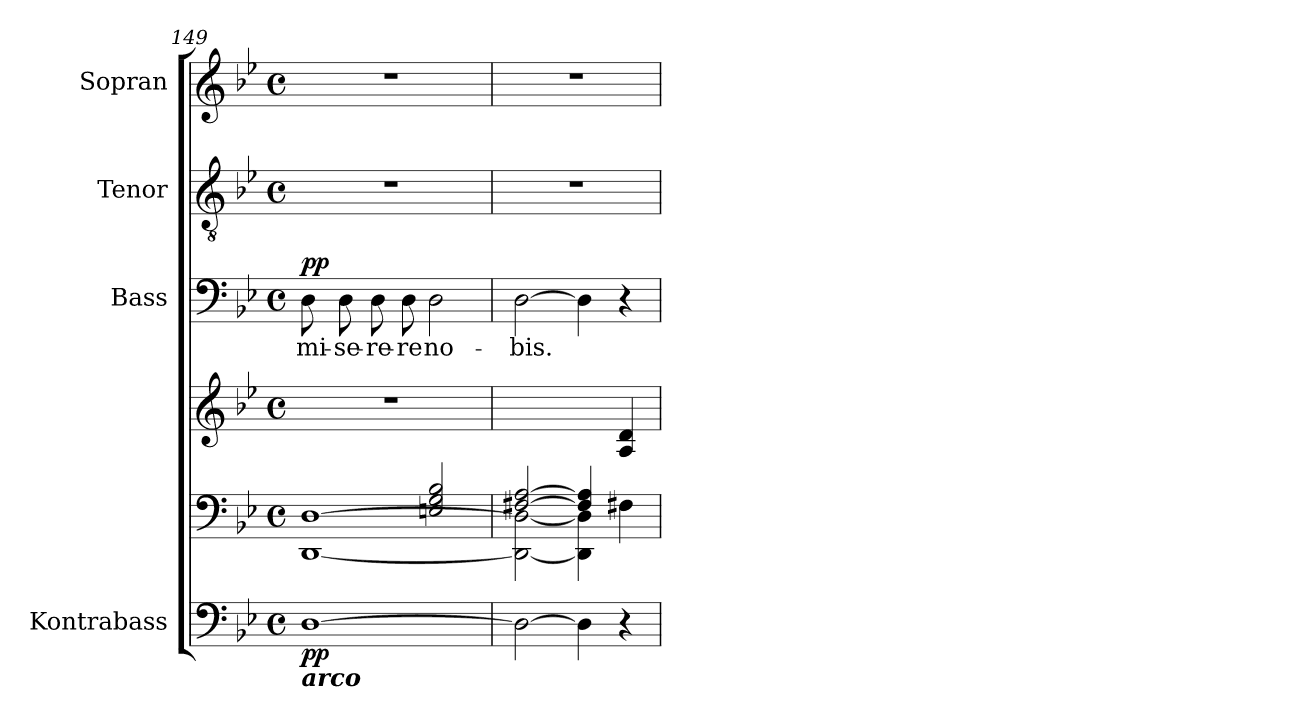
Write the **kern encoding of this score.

**kern	**dynam	**kern	**kern	**kern	**text	**dynam	**kern	**kern
*part5	*part5	*part4	*part4	*part3	*part3	*part3	*part2	*part1
*staff6	*staff6	*staff5	*staff4	*staff3	*staff3	*staff3	*staff2	*staff1
*I"Kontrabass	*	*	*	*I"Bass	*	*	*I"Tenor	*I"Sopran
*I'Kb.	*	*	*	*I'B.	*	*	*I'T.	*I'S.
*clefF4	*	*clefF4	*clefG2	*clefF4	*	*	*clefGv2	*clefG2
*ITrd7c12	*	*	*	*	*	*	*	*
*k[b-e-]	*	*k[b-e-]	*k[b-e-]	*k[b-e-]	*	*	*k[b-e-]	*k[b-e-]
*B-:	*	*B-:	*B-:	*B-:	*	*	*B-:	*B-:
*M4/4	*	*M4/4	*M4/4	*M4/4	*	*	*M4/4	*M4/4
*met(c)	*	*met(c)	*met(c)	*met(c)	*	*	*met(c)	*met(c)
=149	=149	=149	=149	=149	=149	=149	=149	=149
*	*	*^	*	*	*	*	*	*
!LO:TX:b:Bi:t=arco	!	!	!	!	!	!	!	!	!
!	!LO:DY:b	!	!	!	!	!LO:LY:b	!LO:DY:a	!	!
[1DD	pp	2ryy	[<1DD [<1D	1r	8D\	mi-	pp	1r	1r
!	!	!	!	!	!	!LO:LY:b	!	!	!
.	.	.	.	.	8D\	-se-	.	.	.
!	!	!	!	!	!	!LO:LY:b	!	!	!
.	.	.	.	.	8D\	-re-	.	.	.
!	!	!	!	!	!	!LO:LY:b	!	!	!
.	.	.	.	.	8D\	-re	.	.	.
!	!	!	!	!	!	!LO:LY:b	!	!	!
.	.	2En/ 2G/ 2B-/	.	.	2D\	no-	.	.	.
=150	=150	=150	=150	=150	=150	=150	=150	=150	=150
!	!	!	!	!	!	!LO:LY:b	!	!	!
2DD\_	.	[>2F#X/ [>2A/	2DD\_ 2D\_	2.ryy	[2D\	-bis.	.	1r	1r
4DD\]	.	4F#/] 4A/]	4DD\] 4D\]	.	4D\]	.	.	.	.
4r	.	4ryy	4F#X\	4A/ 4d/	4r	.	.	.	.
*	*	*v	*v	*	*	*	*	*	*
=	=	=	=	=	=	=	=	=
*-	*-	*-	*-	*-	*-	*-	*-	*-
